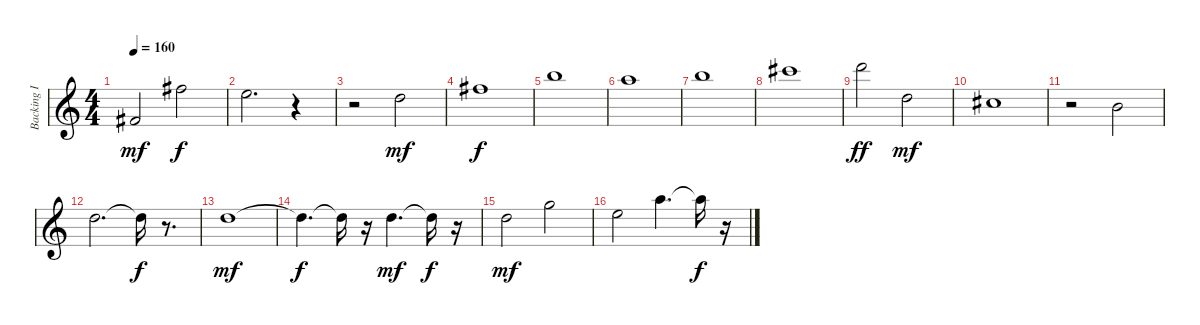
\track ("Backing I" "Backing I") {instrument stringensemble2}
\staff {score}
\tuning (E4 B3 G3 D3 A2 E2) {hide}
\ts (4 4)
\tempo 160
\clef g2
\ks c
7.2.2{dy mf} 14.1.2{dy f} |
12.1.2{d} r.4 |
r.2 10.1.2{dy mf} |
14.1.1{dy f} |
19.1.1 |
17.1.1 |
19.1.1 |
21.1.1 |
22.1.2{dy ff} 19.3.2{dy mf} |
18.3.1 |
r.2 16.3.2 |
15.2.2{d} 15.2{t}.16{dy f} r.8{d} |
15.2.1{dy mf} |
15.2{t}.4{d dy f} 15.2{t}.16 r.16 15.2.4{d dy mf} 15.2{t}.16{dy f} r.16 |
15.2.2{dy mf} 15.1.2 |
12.1.2 17.1.4{d} 17.1{t}.16{dy f} r.16
